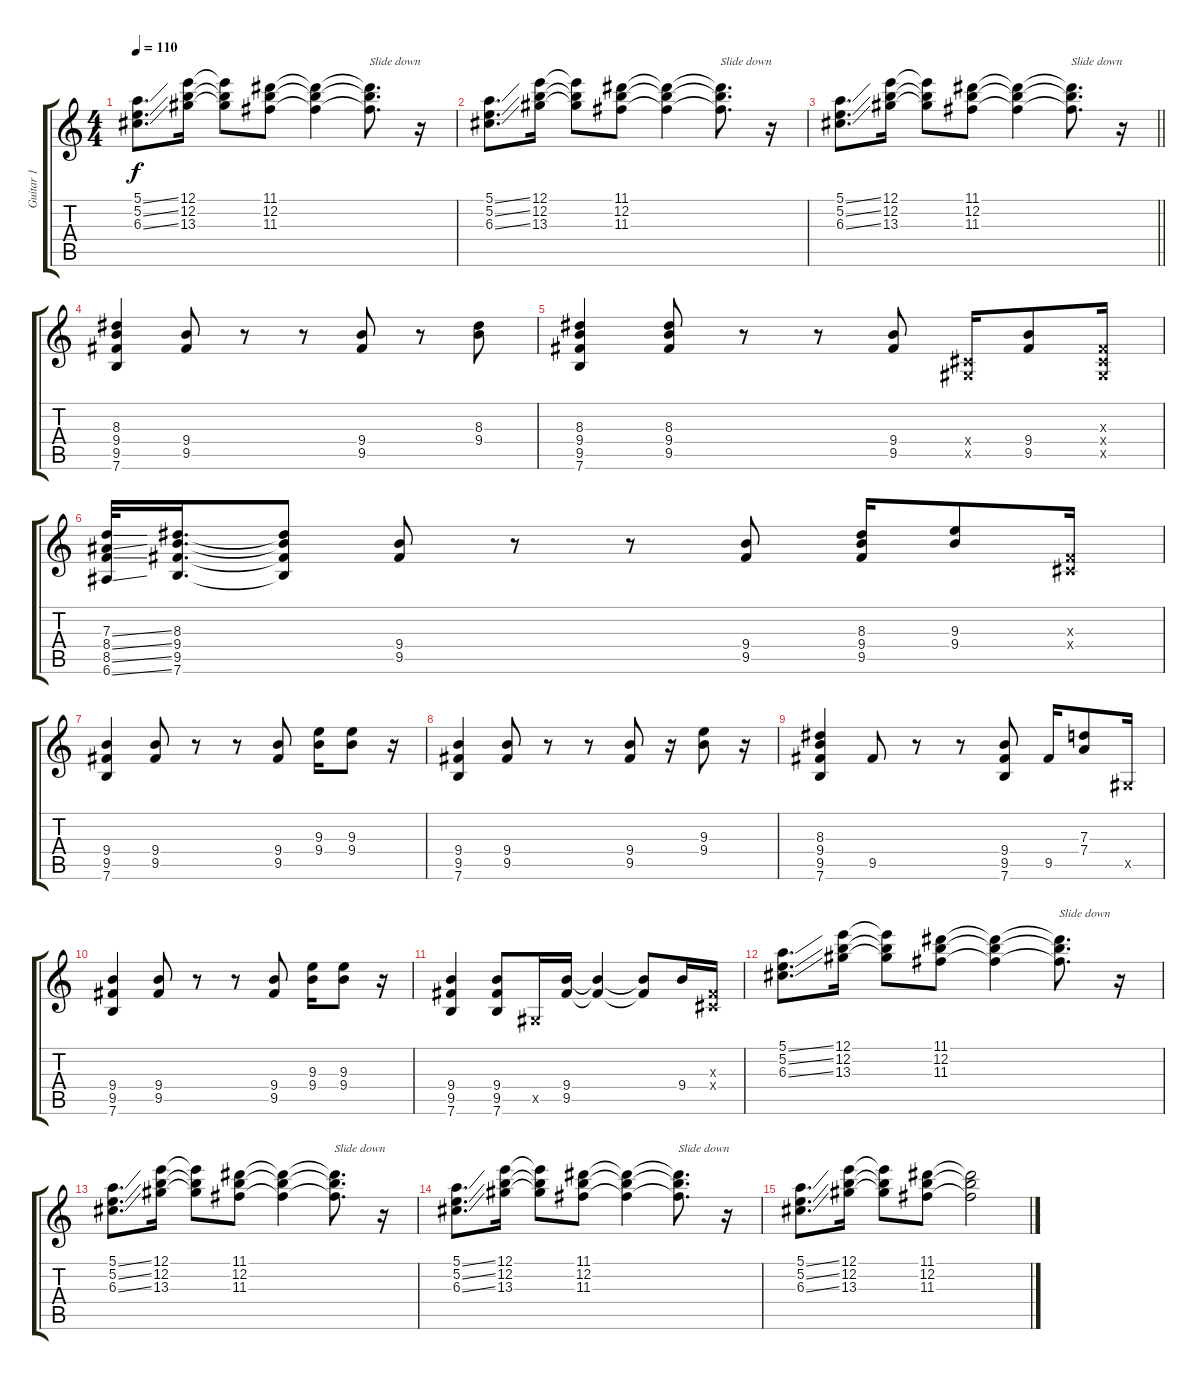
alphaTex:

\track ("Guitar 1" "Guitar 1") {instrument overdrivenguitar}
\staff {score tabs}
\tuning (E4 B3 G3 D3 A2 E2) {hide}
\ts (4 4)
\tempo 110
\clef g2
\ks c
(5.1{ss} 5.2{ss} 6.3{ss}).8{d dy f} (12.1 12.2 13.3).16 (12.1{t} 12.2{t} 13.3{t}).8 (11.1 12.2 11.3).8 (11.1{t} 12.2{t} 11.3{t}).4 (11.1{t} 12.2{t} 11.3{t}).8{d txt "Slide down"} r.16 |
(5.1{ss} 5.2{ss} 6.3{ss}).8{d} (12.1 12.2 13.3).16 (12.1{t} 12.2{t} 13.3{t}).8 (11.1 12.2 11.3).8 (11.1{t} 12.2{t} 11.3{t}).4 (11.1{t} 12.2{t} 11.3{t}).8{d txt "Slide down"} r.16 |
\barLineRight lightlight
(5.1{ss} 5.2{ss} 6.3{ss}).8{d} (12.1 12.2 13.3).16 (12.1{t} 12.2{t} 13.3{t}).8 (11.1 12.2 11.3).8 (11.1{t} 12.2{t} 11.3{t}).4 (11.1{t} 12.2{t} 11.3{t}).8{d txt "Slide down"} r.16 |
(8.3 9.4 9.5 7.6).4 (9.4 9.5).8 r.8 r.8 (9.4 9.5).8 r.8 (8.3 9.4).8 |
(8.3 9.4 9.5 7.6).4 (8.3 9.4 9.5).8 r.8 r.8 (9.4 9.5).8 (-1.4{x} -1.5{x}).16 (9.4 9.5).8 (-1.3{x} -1.4{x} -1.5{x}).16 |
(7.3{ss} 8.4{ss} 8.5{ss} 6.6{ss}).32 (8.3 9.4 9.5 7.6).16{d} (8.3{t} 9.4{t} 9.5{t} 7.6{t}).8 (9.4 9.5).8 r.8 r.8 (9.4 9.5).8 (8.3 9.4 9.5).16 (9.3 9.4).8 (-1.3{x} -1.4{x}).16 |
(9.4 9.5 7.6).4 (9.4 9.5).8 r.8 r.8 (9.4 9.5).8 (9.3 9.4).16 (9.3 9.4).8 r.16 |
(9.4 9.5 7.6).4 (9.4 9.5).8 r.8 r.8 (9.4 9.5).8 r.16 (9.3 9.4).8 r.16 |
(8.3 9.4 9.5 7.6).4 9.5.8 r.8 r.8 (9.4 9.5 7.6).8 9.5.16 (7.3 7.4).8 -1.5{x}.16 |
(9.4 9.5 7.6).4 (9.4 9.5).8 r.8 r.8 (9.4 9.5).8 (9.3 9.4).16 (9.3 9.4).8 r.16 |
(9.4 9.5 7.6).4 (9.4 9.5 7.6).8 -1.5{x}.16 (9.4 9.5).16 (9.4{t} 9.5{t}).4 (9.4{t} 9.5{t}).8 9.4.16 (-1.3{x} -1.4{x}).16 |
(5.1{ss} 5.2{ss} 6.3{ss}).8{d} (12.1 12.2 13.3).16 (12.1{t} 12.2{t} 13.3{t}).8 (11.1 12.2 11.3).8 (11.1{t} 12.2{t} 11.3{t}).4 (11.1{t} 12.2{t} 11.3{t}).8{d txt "Slide down"} r.16 |
(5.1{ss} 5.2{ss} 6.3{ss}).8{d} (12.1 12.2 13.3).16 (12.1{t} 12.2{t} 13.3{t}).8 (11.1 12.2 11.3).8 (11.1{t} 12.2{t} 11.3{t}).4 (11.1{t} 12.2{t} 11.3{t}).8{d txt "Slide down"} r.16 |
(5.1{ss} 5.2{ss} 6.3{ss}).8{d} (12.1 12.2 13.3).16 (12.1{t} 12.2{t} 13.3{t}).8 (11.1 12.2 11.3).8 (11.1{t} 12.2{t} 11.3{t}).4 (11.1{t} 12.2{t} 11.3{t}).8{d txt "Slide down"} r.16 |
(5.1{ss} 5.2{ss} 6.3{ss}).8{d} (12.1 12.2 13.3).16 (12.1{t} 12.2{t} 13.3{t}).8 (11.1 12.2 11.3).8 (11.1{t} 12.2{t} 11.3{t}).2
